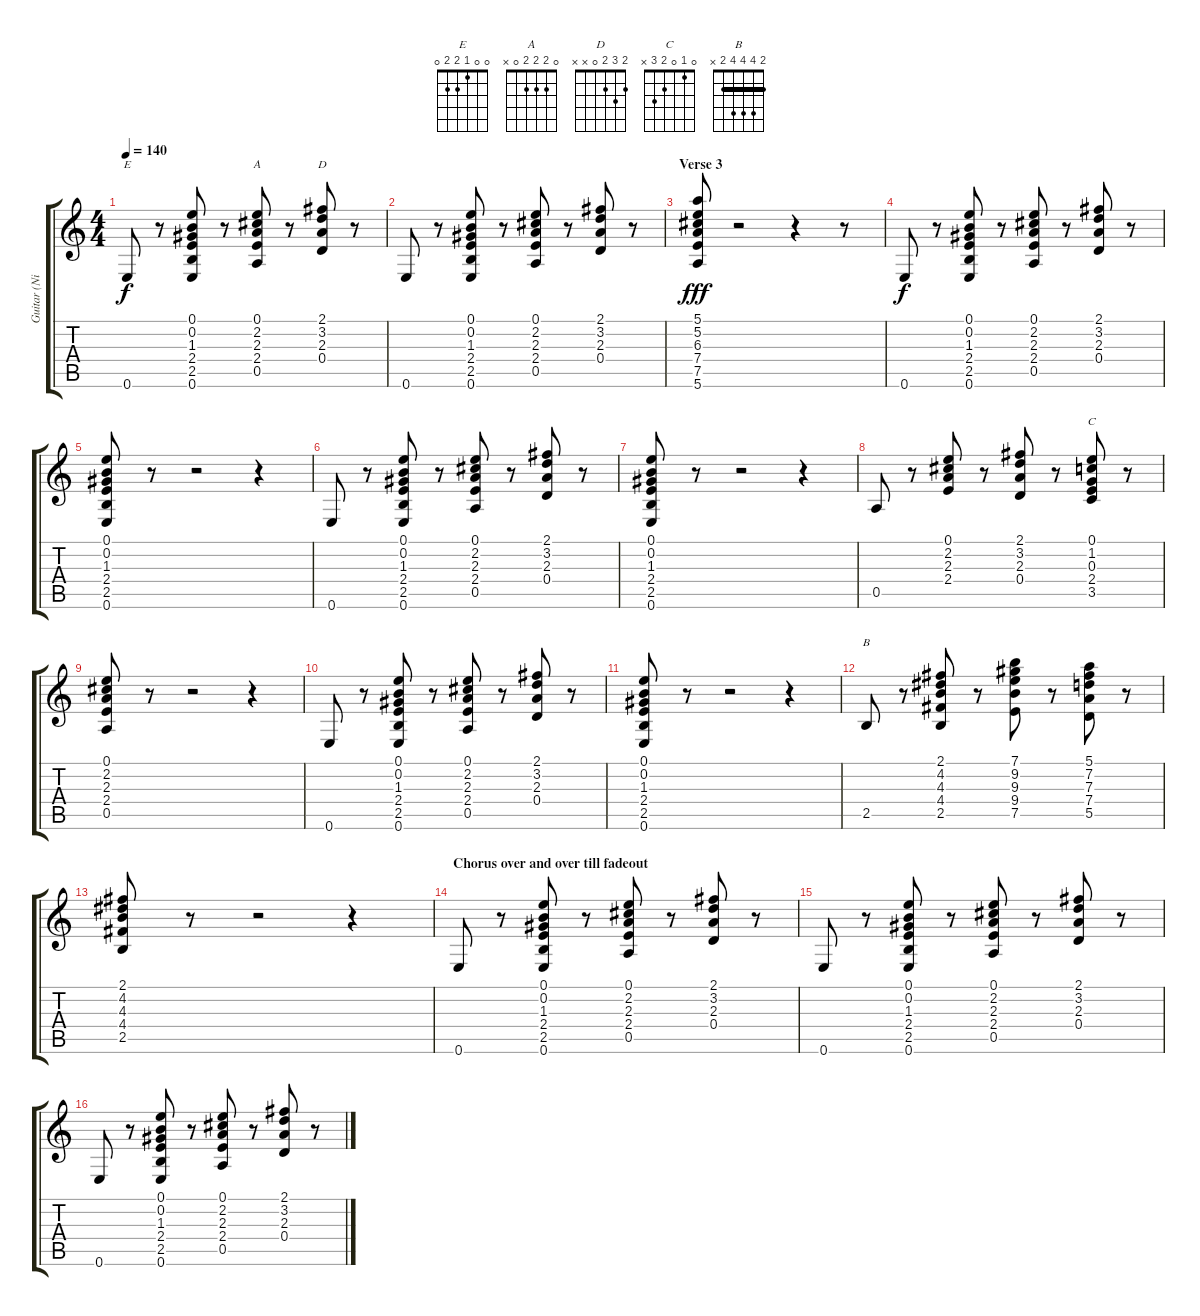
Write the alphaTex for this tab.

\track ("Guitar (Nigel Tufnel)" "Guitar (Ni") {instrument overdrivenguitar}
\staff {score tabs}
\tuning (E4 B3 G3 D3 A2 E2) {hide}
\chord ("E" 0 0 1 2 2 0)
\chord ("A" 0 2 2 2 0 x)
\chord ("D" 2 3 2 0 x x)
\chord ("C" 0 1 0 2 3 x)
\chord ("B" 2 4 4 4 2 x) {barre 2}
\ts (4 4)
\tempo 140
\clef g2
\ks c
0.6.8{ch "E" dy f} r.8 (0.1 0.2 1.3 2.4 2.5 0.6).8 r.8 (0.1 2.2 2.3 2.4 0.5).8{ch "A"} r.8 (2.1 3.2 2.3 0.4).8{ch "D"} r.8 |
0.6.8 r.8 (0.1 0.2 1.3 2.4 2.5 0.6).8 r.8 (0.1 2.2 2.3 2.4 0.5).8 r.8 (2.1 3.2 2.3 0.4).8 r.8 |
\section ("" "Verse 3")
(5.1 5.2 6.3 7.4 7.5 5.6).8{dy fff} r.2 r.4 r.8 |
0.6.8{dy f volume 0} r.8 (0.1 0.2 1.3 2.4 2.5 0.6).8 r.8 (0.1 2.2 2.3 2.4 0.5).8 r.8 (2.1 3.2 2.3 0.4).8 r.8 |
(0.1 0.2 1.3 2.4 2.5 0.6).8 r.8 r.2 r.4 |
0.6.8 r.8 (0.1 0.2 1.3 2.4 2.5 0.6).8 r.8 (0.1 2.2 2.3 2.4 0.5).8 r.8 (2.1 3.2 2.3 0.4).8 r.8 |
(0.1 0.2 1.3 2.4 2.5 0.6).8 r.8 r.2 r.4 |
0.5.8 r.8 (0.1 2.2 2.3 2.4).8 r.8 (2.1 3.2 2.3 0.4).8 r.8 (0.1 1.2 0.3 2.4 3.5).8{ch "C"} r.8 |
(0.1 2.2 2.3 2.4 0.5).8 r.8 r.2 r.4 |
0.6.8 r.8 (0.1 0.2 1.3 2.4 2.5 0.6).8 r.8 (0.1 2.2 2.3 2.4 0.5).8 r.8 (2.1 3.2 2.3 0.4).8 r.8 |
(0.1 0.2 1.3 2.4 2.5 0.6).8 r.8 r.2 r.4 |
2.5.8{ch "B"} r.8 (2.1 4.2 4.3 4.4 2.5).8 r.8 (7.1 9.2 9.3 9.4 7.5).8 r.8 (5.1 7.2 7.3 7.4 5.5).8 r.8 |
(2.1 4.2 4.3 4.4 2.5).8 r.8 r.2 r.4 |
\section ("" "Chorus over and over till fadeout")
0.6.8 r.8 (0.1 0.2 1.3 2.4 2.5 0.6).8 r.8 (0.1 2.2 2.3 2.4 0.5).8 r.8 (2.1 3.2 2.3 0.4).8 r.8 |
0.6.8 r.8 (0.1 0.2 1.3 2.4 2.5 0.6).8 r.8 (0.1 2.2 2.3 2.4 0.5).8 r.8 (2.1 3.2 2.3 0.4).8 r.8 |
0.6.8 r.8 (0.1 0.2 1.3 2.4 2.5 0.6).8 r.8 (0.1 2.2 2.3 2.4 0.5).8 r.8 (2.1 3.2 2.3 0.4).8 r.8
